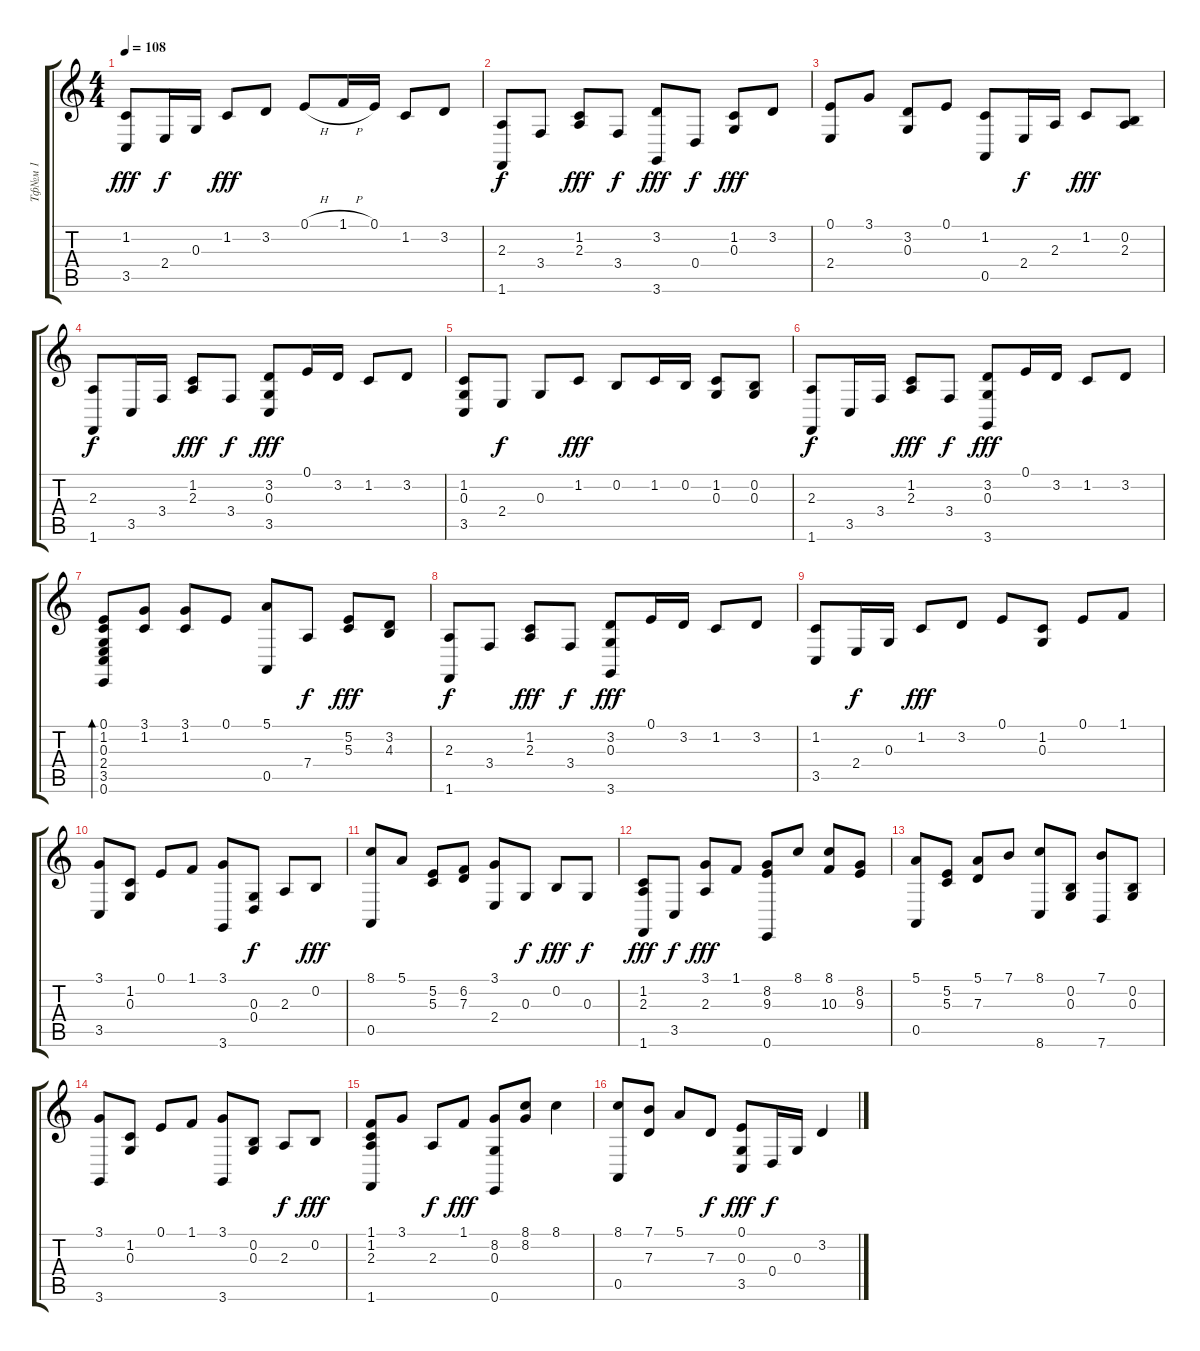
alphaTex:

\track ("Тф№м 1" "Тф№м 1") {instrument churchorgan}
\staff {score tabs}
\tuning (E4 B3 G3 D3 A2 E2) {hide}
\ts (4 4)
\tempo 108
\clef g2
\ks c
(1.2 3.5).8{dy fff} 2.4.16{dy f} 0.3.16 1.2.8{dy fff} 3.2.8 0.1{h}.8 1.1{h}.16 0.1.16 1.2.8 3.2.8 |
(2.3 1.6).8{dy f} 3.4.8 (1.2 2.3).8{dy fff} 3.4.8{dy f} (3.2 3.6).8{dy fff} 0.4.8{dy f} (1.2 0.3).8{dy fff} 3.2.8 |
(0.1 2.4).8 3.1.8 (3.2 0.3).8 0.1.8 (1.2 0.5).8 2.4.16{dy f} 2.3.16 1.2.8{dy fff} (0.2 2.3).8 |
(2.3 1.6).8{dy f} 3.5.16 3.4.16 (1.2 2.3).8{dy fff} 3.4.8{dy f} (3.2 0.3 3.5).8{dy fff} 0.1.16 3.2.16 1.2.8 3.2.8 |
(1.2 0.3 3.5).8 2.4.8{dy f} 0.3.8 1.2.8{dy fff} 0.2.8 1.2.16 0.2.16 (1.2 0.3).8 (0.2 0.3).8 |
(2.3 1.6).8{dy f} 3.5.16 3.4.16 (1.2 2.3).8{dy fff} 3.4.8{dy f} (3.2 0.3 3.6).8{dy fff} 0.1.16 3.2.16 1.2.8 3.2.8 |
(0.1 1.2 0.3 2.4 3.5 0.6).8{bd 60} (3.1 1.2).8 (3.1 1.2).8 0.1.8 (5.1 0.5).8 7.4.8{dy f} (5.2 5.3).8{dy fff} (3.2 4.3).8 |
(2.3 1.6).8{dy f} 3.4.8 (1.2 2.3).8{dy fff} 3.4.8{dy f} (3.2 0.3 3.6).8{dy fff} 0.1.16 3.2.16 1.2.8 3.2.8 |
(1.2 3.5).8 2.4.16{dy f} 0.3.16 1.2.8{dy fff} 3.2.8 0.1.8 (1.2 0.3).8 0.1.8 1.1.8 |
(3.1 3.5).8 (1.2 0.3).8 0.1.8 1.1.8 (3.1 3.6).8 (0.3 0.4).8{dy f} 2.3.8 0.2.8{dy fff} |
(8.1 0.5).8 5.1.8 (5.2 5.3).8 (6.2 7.3).8 (3.1 2.4).8 0.3.8{dy f} 0.2.8{dy fff} 0.3.8{dy f} |
(1.2 2.3 1.6).8{dy fff} 3.5.8{dy f} (3.1 2.3).8{dy fff} 1.1.8 (8.2 9.3 0.6).8 8.1.8 (8.1 10.3).8 (8.2 9.3).8 |
(5.1 0.5).8 (5.2 5.3).8 (5.1 7.3).8 7.1.8 (8.1 8.6).8 (0.2 0.3).8 (7.1 7.6).8 (0.2 0.3).8 |
(3.1 3.6).8 (1.2 0.3).8 0.1.8 1.1.8 (3.1 3.6).8 (0.2 0.3).8 2.3.8{dy f} 0.2.8{dy fff} |
(1.1 1.2 2.3 1.6).8 3.1.8 2.3.8{dy f} 1.1.8{dy fff} (8.2 0.3 0.6).8 (8.1 8.2).8 8.1.4 |
(8.1 0.5).8 (7.1 7.3).8 5.1.8 7.3.8{dy f} (0.1 0.3 3.5).8{dy fff} 0.4.16{dy f} 0.3.16 3.2.4
